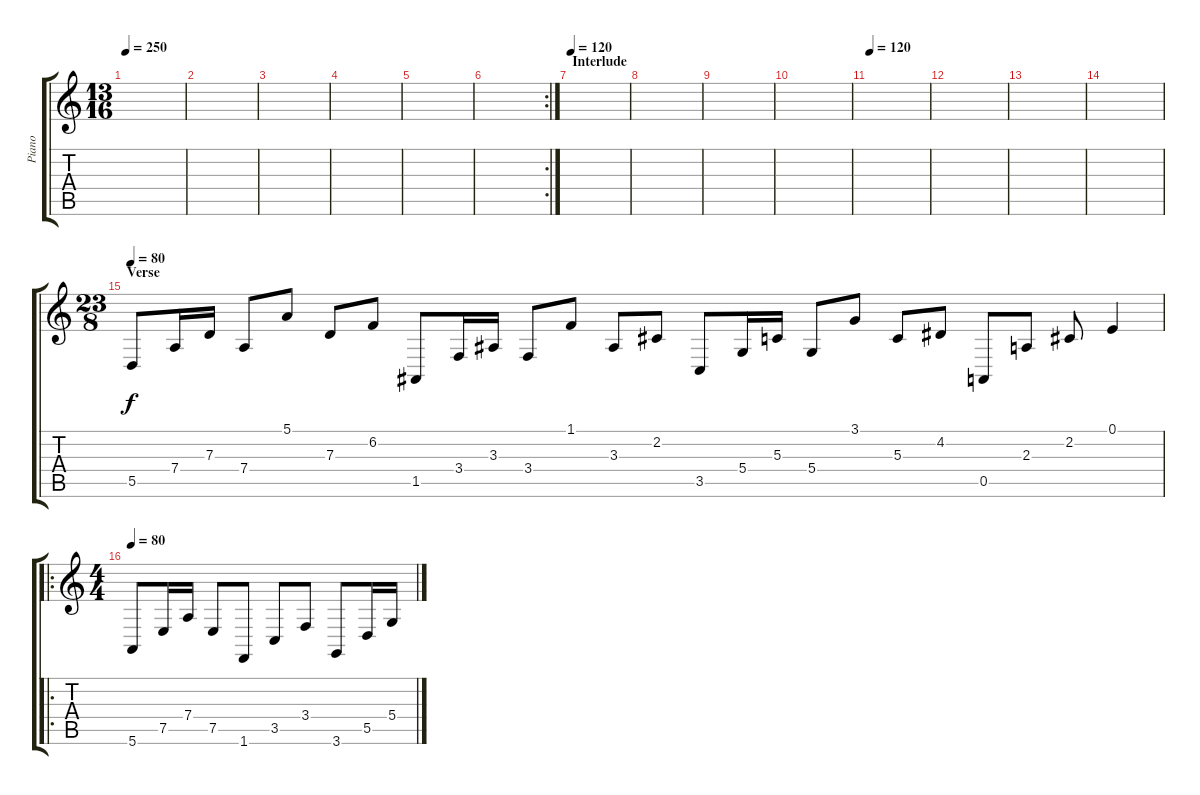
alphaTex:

\track ("Piano" "Piano") {instrument acousticgrandpiano}
\staff {score tabs}
\tuning (E4 B3 G3 D3 A2 E2) {hide}
\ts (13 16)
\tempo 250
\clef g2
\ks c
|
|
|
|
|
\rc 2
|
\section ("" "Interlude")
\tempo 120
|
|
|
|
\tempo 120
|
|
|
|
\ts (23 8)
\section ("" "Verse")
\tempo 80
5.5.8 7.4.16 7.3.16 7.4.8 5.1.8 7.3.8 6.2.8 1.5.8 3.4.16 3.3.16 3.4.8 1.1.8 3.3.8 2.2.8 3.5.8 5.4.16 5.3.16 5.4.8 3.1.8 5.3.8 4.2.8 0.5.8 2.3.8 2.2.8 0.1.4 |
\ro
\ts (4 4)
\tempo 80
5.6.8 7.5.16 7.4.16 7.5.8 1.6.8 3.5.8 3.4.8 3.6.8 5.5.16 5.4.16
